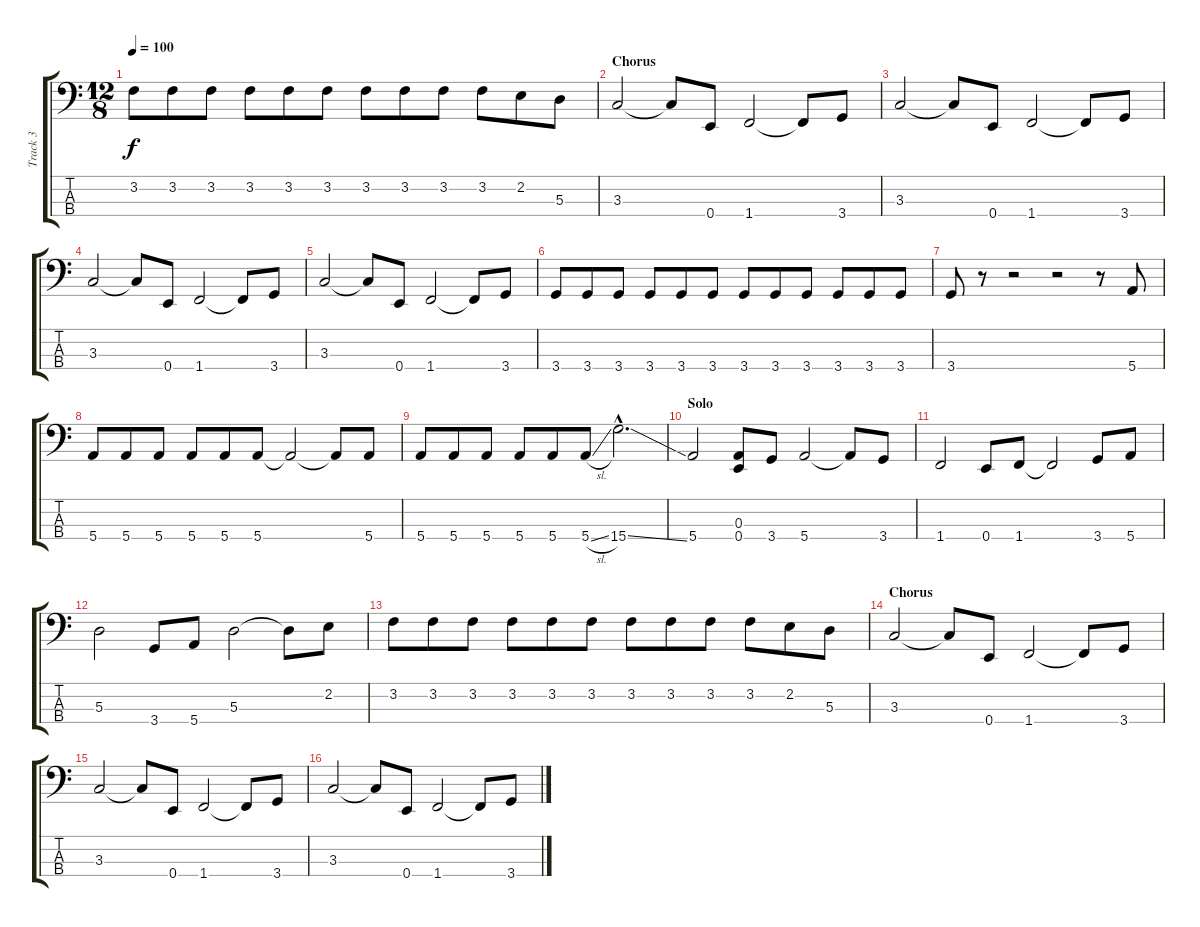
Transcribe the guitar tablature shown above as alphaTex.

\track ("Track 3" "Track 3") {instrument electricbassfinger}
\staff {score tabs}
\tuning (G2 D2 A1 E1) {hide}
\ts (12 8)
\tempo 100
\clef f4
\ks c
3.2.8{dy f} 3.2.8 3.2.8 3.2.8 3.2.8 3.2.8 3.2.8 3.2.8 3.2.8 3.2.8 2.2.8 5.3.8 |
\section ("" "Chorus")
3.3.2 3.3{t}.8 0.4.8 1.4.2 1.4{t}.8 3.4.8 |
3.3.2 3.3{t}.8 0.4.8 1.4.2 1.4{t}.8 3.4.8 |
3.3.2 3.3{t}.8 0.4.8 1.4.2 1.4{t}.8 3.4.8 |
3.3.2 3.3{t}.8 0.4.8 1.4.2 1.4{t}.8 3.4.8 |
3.4.8 3.4.8 3.4.8 3.4.8 3.4.8 3.4.8 3.4.8 3.4.8 3.4.8 3.4.8 3.4.8 3.4.8 |
3.4.8 r.8 r.2 r.2 r.8 5.4.8 |
5.4.8 5.4.8 5.4.8 5.4.8 5.4.8 5.4.8 5.4{t}.2 5.4{t}.8 5.4.8 |
5.4.8 5.4.8 5.4.8 5.4.8 5.4.8 5.4{sl}.8 15.4{ss hac}.2{d} |
\section ("" "Solo")
5.4.2 (0.3 0.4).8 3.4.8 5.4.2 5.4{t}.8 3.4.8 |
1.4.2 0.4.8 1.4.8 1.4{t}.2 3.4.8 5.4.8 |
5.3.2 3.4.8 5.4.8 5.3.2 5.3{t}.8 2.2.8 |
3.2.8 3.2.8 3.2.8 3.2.8 3.2.8 3.2.8 3.2.8 3.2.8 3.2.8 3.2.8 2.2.8 5.3.8 |
\section ("" "Chorus")
3.3.2 3.3{t}.8 0.4.8 1.4.2 1.4{t}.8 3.4.8 |
3.3.2 3.3{t}.8 0.4.8 1.4.2 1.4{t}.8 3.4.8 |
3.3.2 3.3{t}.8 0.4.8 1.4.2 1.4{t}.8 3.4.8
